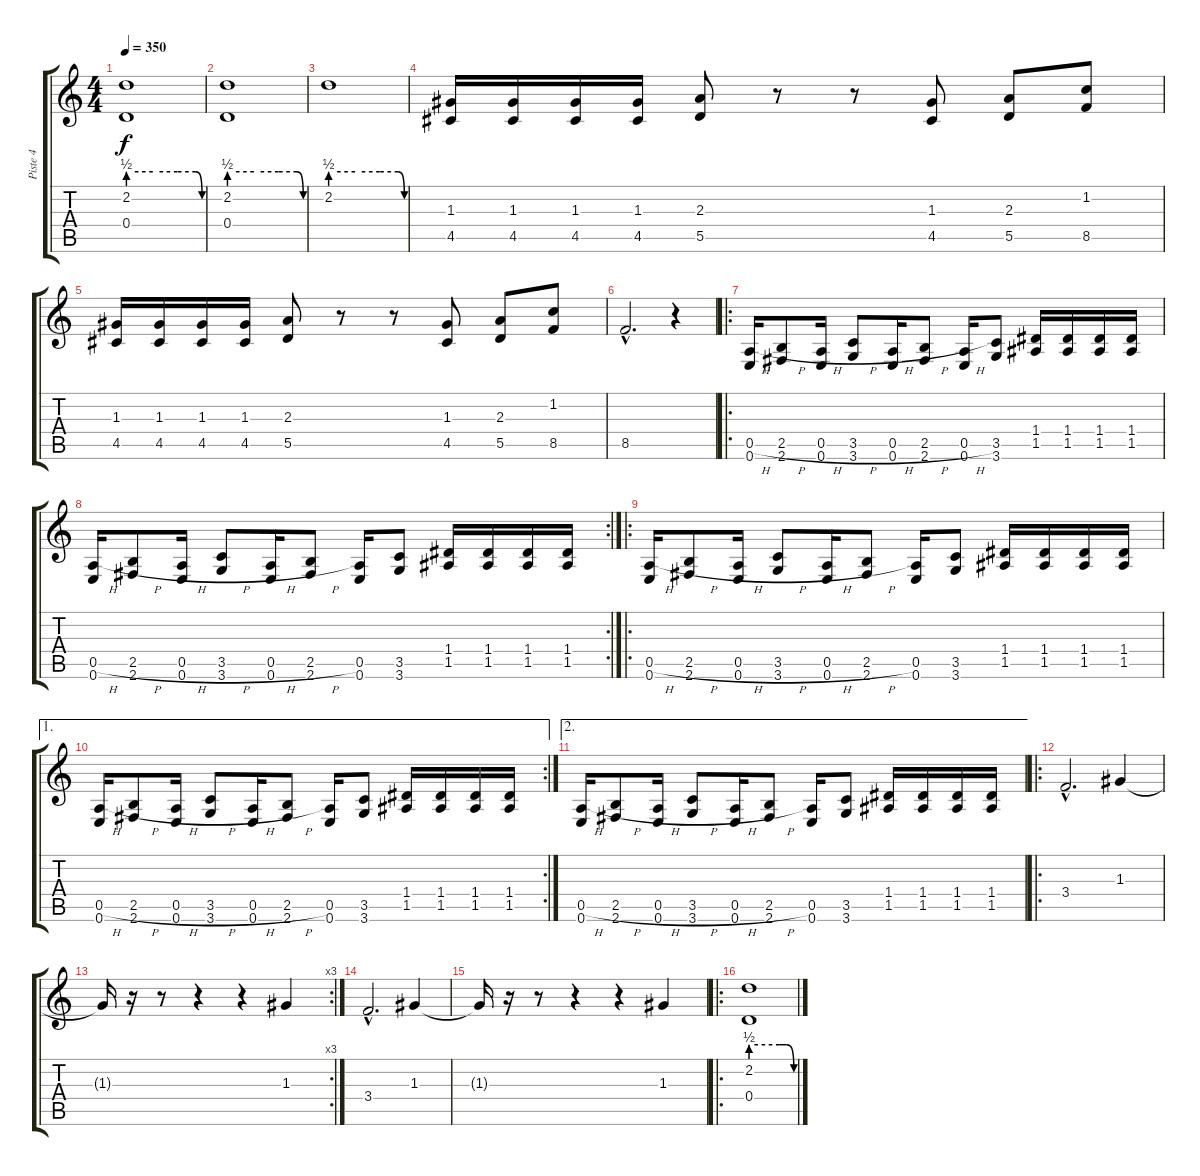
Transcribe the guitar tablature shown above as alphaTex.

\track ("Piste 4" "Piste 4") {instrument distortionguitar}
\staff {score tabs}
\tuning (E4 B3 G3 D3 A2 E2) {hide}
\ts (4 4)
\tempo 350
\clef g2
\ks c
(2.2{be (custom 0 2 20 2 40 2 55 2 60 0)} 0.4).1{dy f} |
(2.2{be (custom 0 2 20 2 40 2 55 2 60 0)} 0.4).1 |
2.2{be (custom 0 2 20 2 40 2 55 2 60 0)}.1 |
(1.3 4.5).16 (1.3 4.5).16 (1.3 4.5).16 (1.3 4.5).16 (2.3 5.5).8 r.8 r.8 (1.3 4.5).8 (2.3 5.5).8 (1.2 8.5).8 |
(1.3 4.5).16 (1.3 4.5).16 (1.3 4.5).16 (1.3 4.5).16 (2.3 5.5).8 r.8 r.8 (1.3 4.5).8 (2.3 5.5).8 (1.2 8.5).8 |
8.5{hac}.2{d} r.4 |
\ro
(0.5{h} 0.6).16{volume 16} (2.5{h} 2.6).8 (0.5{h} 0.6).16 (3.5{h} 3.6).8 (0.5{h} 0.6).16 (2.5{h} 2.6).8 (0.5{h} 0.6).16 (3.5 3.6).8 (1.4 1.5).16 (1.4 1.5).16 (1.4 1.5).16 (1.4 1.5).16 |
\rc 2
(0.5{h} 0.6).16 (2.5{h} 2.6).8 (0.5{h} 0.6).16 (3.5{h} 3.6).8 (0.5{h} 0.6).16 (2.5{h} 2.6).8 (0.5 0.6).16 (3.5 3.6).8 (1.4 1.5).16 (1.4 1.5).16 (1.4 1.5).16 (1.4 1.5).16 |
\ro
(0.5{h} 0.6).16 (2.5{h} 2.6).8 (0.5{h} 0.6).16 (3.5{h} 3.6).8 (0.5{h} 0.6).16 (2.5{h} 2.6).8 (0.5 0.6).16 (3.5 3.6).8 (1.4 1.5).16 (1.4 1.5).16 (1.4 1.5).16 (1.4 1.5).16 |
\ae 1
\rc 2
(0.5{h} 0.6).16 (2.5{h} 2.6).8 (0.5{h} 0.6).16 (3.5{h} 3.6).8 (0.5{h} 0.6).16 (2.5{h} 2.6).8 (0.5 0.6).16 (3.5 3.6).8 (1.4 1.5).16 (1.4 1.5).16 (1.4 1.5).16 (1.4 1.5).16 |
\ae 2
(0.5{h} 0.6).16 (2.5{h} 2.6).8 (0.5{h} 0.6).16 (3.5{h} 3.6).8 (0.5{h} 0.6).16 (2.5{h} 2.6).8 (0.5 0.6).16 (3.5 3.6).8 (1.4 1.5).16 (1.4 1.5).16 (1.4 1.5).16 (1.4 1.5).16 |
\ro
3.4{hac}.2{d volume 10} 1.3.4 |
\rc 3
1.3{t}.16 r.16 r.8 r.4 r.4 1.3.4 |
3.4{hac}.2{d} 1.3.4 |
1.3{t}.16 r.16 r.8 r.4 r.4 1.3.4 |
\ro
(2.2{be (custom 0 2 20 2 40 2 50 2 60 0)} 0.4).1{volume 10}
